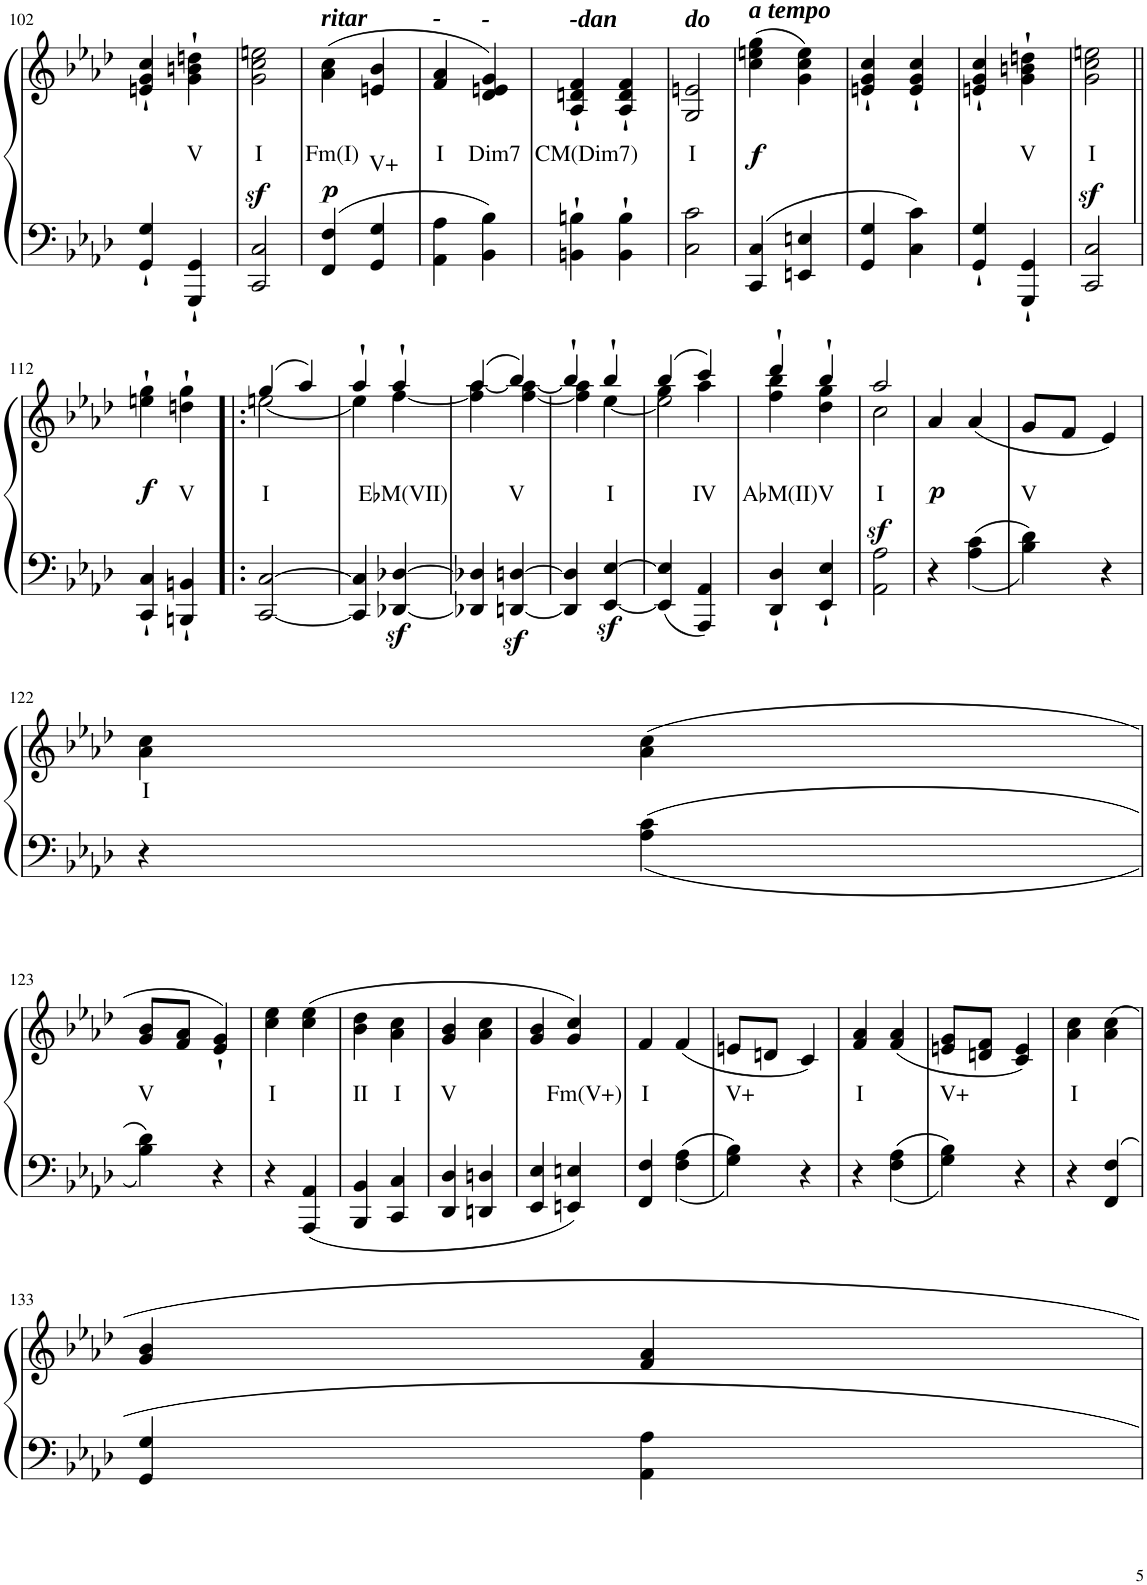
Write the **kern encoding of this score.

**kern	**kern	**text	**text	**dynam
*part1	*part1	*part1	*part1	*part1
*staff2	*staff1	*staff1	*staff1	*staff1/2
*I"Piano	*	*	*	*
*I'Pno	*	*	*	*
!!LO:PB:g=z
*clefF4	*clefG2	*	*	*
*k[b-e-a-d-]	*k[b-e-a-d-]	*	*	*
*M2/4	*M2/4	*	*	*
=102	=102	=102	=102	=102
4GG/'` 4G/'`	4en/'` 4g/'` 4cc/'`	.	.	.
!	!	!LO:LY:b	!	!
4GGG/'` 4GG/'`	4g\'` 4bn\'` 4ddn\'`	V	.	.
=103	=103	=103	=103	=103
!	!	!LO:LY:b	!	!
2CC/ 2C/	2g\z< 2cc\z< 2een\z<	I	.	.
=104	=104	=104	=104	=104
!	!LO:TX:a:Bi:t=ritar	!	!	!
!	!	!LO:LY:b	!	!LO:DY:b
4FF/ 4F/	(>4a-\ 4cc\	Fm(I)	.	p
!	!	!	!LO:LY:b	!
4GG/ 4G/	4en/ 4b-/	.	V+	.
=105	=105	=105	=105	=105
!	!LO:TX:a:Bi:t=-	!	!	!
!	!	!LO:LY:b	!	!
4AA-\ 4A-\	4f/ 4a-/	I	.	.
!	!LO:TX:a:Bi:t=-	!	!	!
!	!	!LO:LY:b	!	!
4BB-\ 4B-\	4d-/ 4en/ 4g/)	Dim7	.	.
=106	=106	=106	=106	=106
!	!LO:TX:a:Bi:t=-dan	!	!	!
!	!	!LO:LY:b	!	!
4BBn\'` 4Bn\'`	4A-/'` 4dn/'` 4f/'`	CM(Dim7)	.	.
4BB\'` 4B\'`	4A-/'` 4d/'` 4f/'`	.	.	.
=107	=107	=107	=107	=107
!	!LO:TX:a:Bi:t=do	!	!	!
!	!	!LO:LY:b	!	!
2C\ 2c\	2G/ 2en/	I	.	.
=108	=108	=108	=108	=108
!	!LO:TX:a:Bi:t=a tempo	!	!	!
!	!	!	!	!LO:DY:b
4CC/ 4C/	(4cc\ 4een\ 4gg\	.	.	f
4EEn/ 4En/	4g\ 4cc\ 4ee\)	.	.	.
=109	=109	=109	=109	=109
4GG/ 4G/	4en/'` 4g/'` 4cc/'`	.	.	.
4C\ 4c\	4e/'` 4g/'` 4cc/'`	.	.	.
=110	=110	=110	=110	=110
4GG/'` 4G/'`	4en/'` 4g/'` 4cc/'`	.	.	.
!	!	!LO:LY:b	!	!
4GGG/'` 4GG/'`	4g\'` 4bn\'` 4ddn\'`	V	.	.
=111	=111	=111	=111	=111
!	!	!LO:LY:b	!	!
2CC/ 2C/	2g\z< 2cc\z< 2een\z<	I	.	.
!!LO:LB:g=z
=112||	=112||	=112||	=112||	=112||
!	!	!	!	!LO:DY:b
4CC/'` 4C/'`	4een\'` 4gg\'`	.	.	f
!	!	!LO:LY:b	!	!
4BBBn/'` 4BBn/'`	4ddn\'` 4gg\'`	V	.	.
=113!|:	=113!|:	=113!|:	=113!|:	=113!|:
*	*^	*	*	*
!	!	!	!LO:LY:b	!	!
[2CC/ [>2C/	(4gg/	[2een\	I	.	.
.	4aa-/)	.	.	.	.
=114	=114	=114	=114	=114	=114
4CC/] 4C/]	4aa-'`/	4ee\]	.	.	.
!	!	!	!LO:LY:b	!	!
[4DD-X/z< [>4D-X/z<	4aa-'`/	[4ff\	E♭M(VII)	.	.
=115	=115	=115	=115	=115	=115
4DD-X/] 4D-X/]	(4aa-/	4ff\] [4aa-\	.	.	.
!	!	!	!LO:LY:b	!	!
[4DDn/z< [>4Dn/z<	4bb-/)	[4ff\ 4aa-\_	V	.	.
=116	=116	=116	=116	=116	=116
4DD/] 4D/]	4bb-'`/	4ff\] 4aa-\]	.	.	.
!	!	!	!LO:LY:b	!	!
[4EE-/z< [>4E-/z<	4bb-'`/	[4ee-\	I	.	.
=117	=117	=117	=117	=117	=117
*	*	*^	*	*	*
4EE-/] 4E-/]	(4bb-/	2ee-\]	4gg\	.	.	.
!	!	!	!	!LO:LY:b	!	!
4AAA-/ 4AA-/	4ccc/)	.	4aa-\	IV	.	.
=118	=118	=118	=118	=118	=118	=118
!	!	!	!	!LO:LY:b	!	!
*	*	*v	*v	*	*	*
4DD-/'` 4D-/'`	4ddd-'`/	4ff\' 4bb-\'	A♭M(II)	.	.
!	!	!	!LO:LY:b	!	!
4EE-/'` 4E-/'`	4bb-'`/	4dd-\' 4gg\'	V	.	.
=119	=119	=119	=119	=119	=119
!	!	!	!LO:LY:b	!	!LO:DY:b
2AA-\ 2A-\	2aa-/	2cc\	I	.	sf
=120	=120	=120	=120	=120	=120
!	!	!	!	!	!LO:DY:b
*	*v	*v	*	*	*
4r	4a-/	.	.	p
4A-\ 4c\	(4a-/	.	.	.
=121	=121	=121	=121	=121
!	!	!LO:LY:b	!	!
4B-\ 4d-\	8g/L	V	.	.
.	8f/J	.	.	.
4r	4e-/)	.	.	.
!!LO:LB:g=z
=122	=122	=122	=122	=122
!	!	!LO:LY:b	!	!
4r	4a-\ 4cc\	I	.	.
4A-\ 4c\	(4a-\ 4cc\	.	.	.
!!LO:LB:g=z
=123	=123	=123	=123	=123
!	!	!LO:LY:b	!	!
4B-\ 4d-\	8g/ 8b-/L	V	.	.
.	8f/ 8a-/J	.	.	.
4r	4e-/'` 4g/'`)	.	.	.
=124	=124	=124	=124	=124
!	!	!LO:LY:b	!	!
4r	4cc\ 4ee-\	I	.	.
4AAA-/ 4AA-/	(4cc\ 4ee-\	.	.	.
=125	=125	=125	=125	=125
!	!	!LO:LY:b	!	!
4BBB-/ 4BB-/	4b-\ 4dd-\	II	.	.
!	!	!LO:LY:b	!	!
4CC/ 4C/	4a-\ 4cc\	I	.	.
=126	=126	=126	=126	=126
!	!	!LO:LY:b	!	!
4DD-/ 4D-/	4g/ 4b-/	V	.	.
4DDn/ 4Dn/	4a-\ 4cc\	.	.	.
=127	=127	=127	=127	=127
4EE-/ 4E-/	4g/ 4b-/	.	.	.
!	!	!LO:LY:b	!	!
4EEn/ 4En/	4g/ 4cc/)	Fm(V+)	.	.
=128	=128	=128	=128	=128
!	!	!LO:LY:b	!	!
4FF/ 4F/	4f/	I	.	.
4F\ 4A-\	(4f/	.	.	.
=129	=129	=129	=129	=129
!	!	!LO:LY:b	!	!
4G\ 4B-\	8en/L	V+	.	.
.	8dn/J	.	.	.
4r	4c/)	.	.	.
=130	=130	=130	=130	=130
!	!	!LO:LY:b	!	!
4r	4f/ 4a-/	I	.	.
4F\ 4A-\	(4f/ 4a-/	.	.	.
=131	=131	=131	=131	=131
!	!	!LO:LY:b	!	!
4G\ 4B-\	8en/ 8g/L	V+	.	.
.	8dn/ 8f/J	.	.	.
4r	4c/ 4e/)	.	.	.
=132	=132	=132	=132	=132
!	!	!LO:LY:b	!	!
4r	4a-\ 4cc\	I	.	.
4FF/ 4F/	4a-\ 4cc\	.	.	.
!!LO:LB:g=z
=133	=133	=133	=133	=133
4GG/ 4G/	4g/ 4b-/	.	.	.
4AA-\ 4A-\	4f/ 4a-/	.	.	.
=	=	=	=	=
*-	*-	*-	*-	*-
